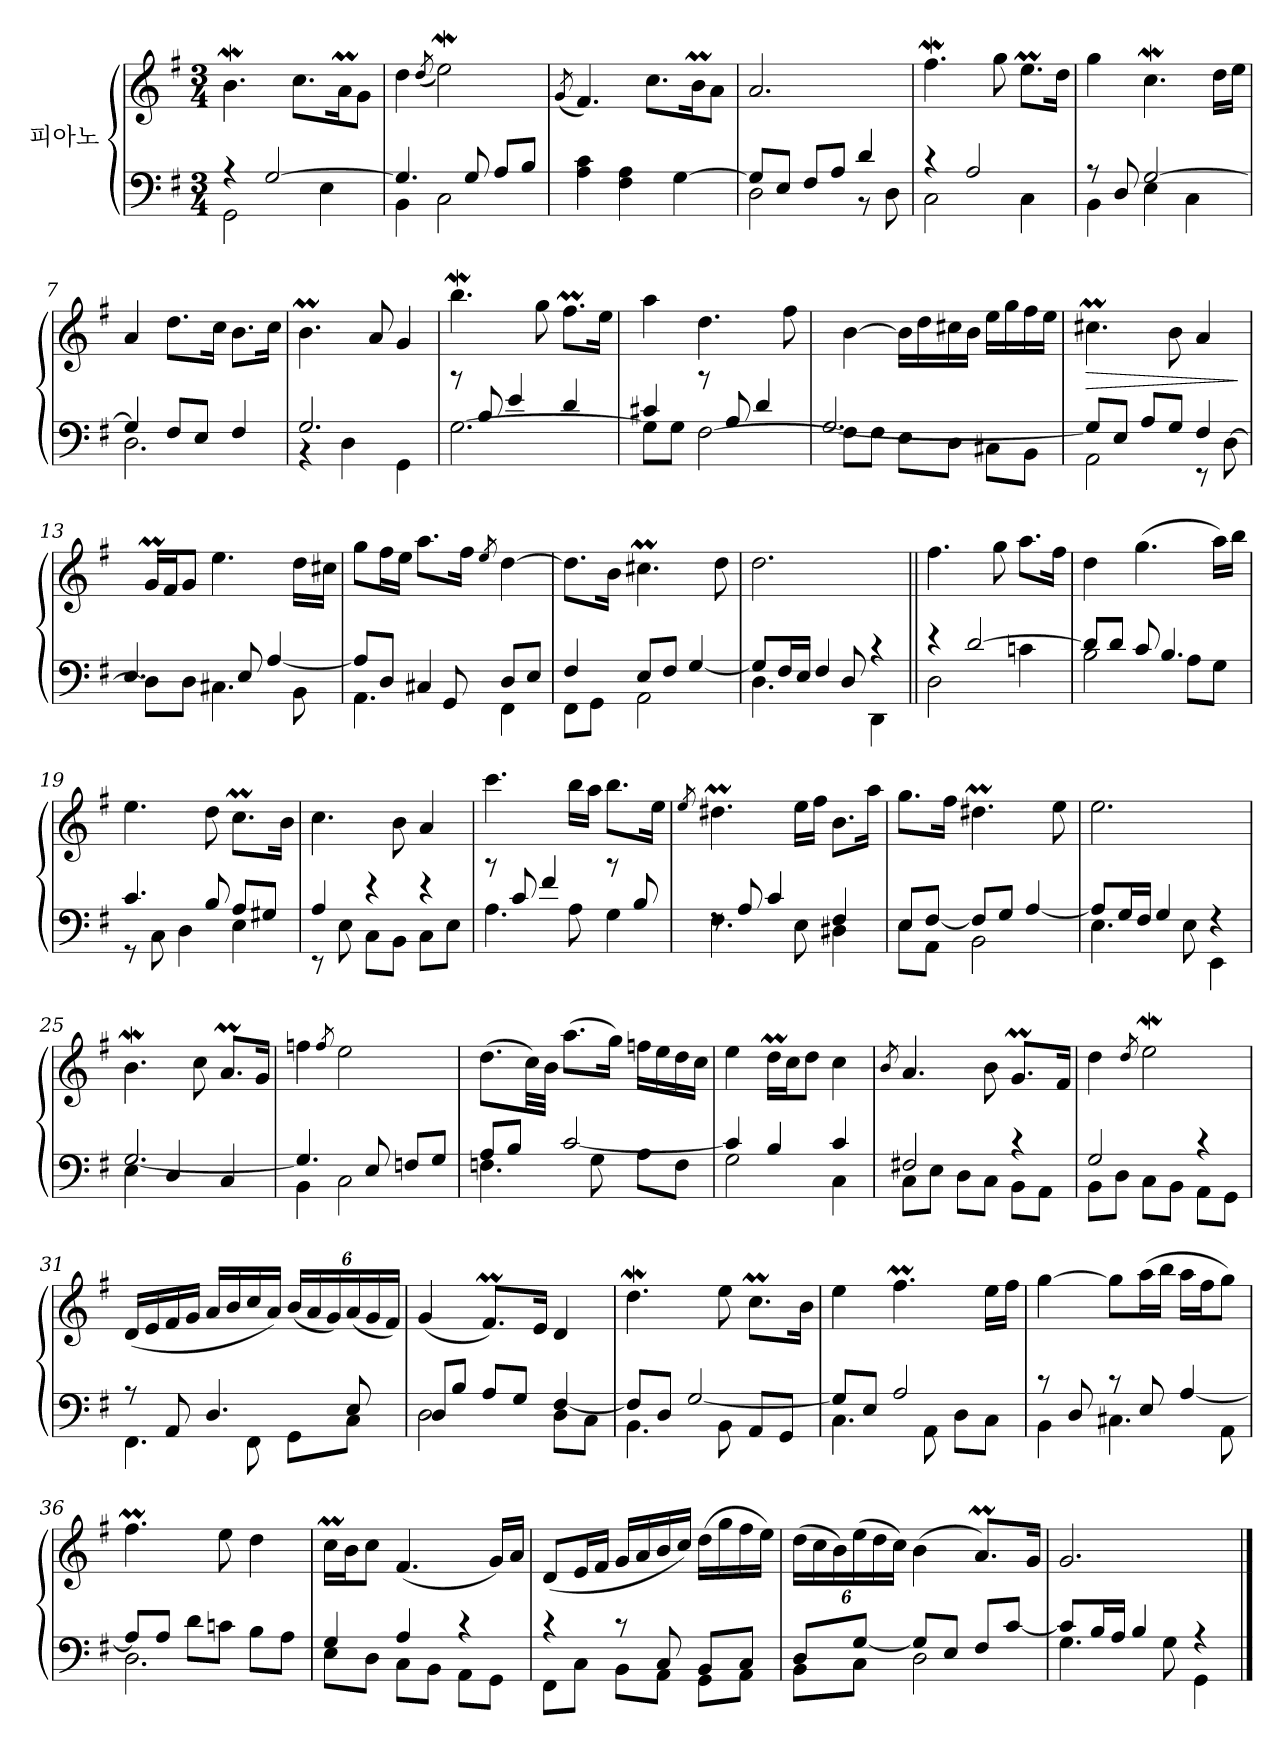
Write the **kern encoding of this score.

**kern	**kern	**dynam
*part1	*part1	*part1
*staff2	*staff1	*staff1/2
*I"피아노	*	*
*clefF4	*clefG2	*
*k[f#]	*k[f#]	*
*M3/4	*M3/4	*
*MM90	*MM90	*
=1	=1	=1
*^	*	*
4r	2GG\	4.bW\	.
[2G/	.	.	.
.	.	8.cc\L	.
.	4E\	.	.
.	.	16aM\K	.
.	.	8g\J	.
=2	=2	=2	=2
4.G/]	4BB\	4dd\	.
.	.	(<8qdd/	.
.	2C\	2eeW\)	.
8G/	.	.	.
8A/L	.	.	.
8B/J	.	.	.
*v	*v	*	*
=3	=3	=3
.	(<8qg/	.
4A\ 4c\	4.f#/)	.
4F#\ 4A\	.	.
.	8.cc\L	.
[4G\	.	.
.	16bm\K	.
.	8a\J	.
=4	=4	=4
*^	*	*
8G/L]	2D\	2.a/	.
8E/J	.	.	.
8F#/L	.	.	.
8A/J	.	.	.
4d/	8r	.	.
.	8D\	.	.
=5	=5	=5	=5
4r	2C\	4.ff#W\	.
2A/	.	.	.
.	.	8gg\	.
.	4C\	8.eeM\L	.
.	.	16dd\Jk	.
=6	=6	=6	=6
8r	4BB\	4gg\	.
8D/	.	.	.
[2G/	4E\	4.ccw\	.
.	4C\	.	.
.	.	16dd\LL	.
.	.	16ee\JJ	.
!!LO:LB:g=z
=7	=7	=7	=7
4G/]	2.D\	4a/	.
8F#/L	.	8.dd\L	.
8E/J	.	.	.
.	.	16cc\Jk	.
4F#/	.	8.b\L	.
.	.	16cc\Jk	.
=8	=8	=8	=8
2.G/	4r	4.bm\	.
.	4D\	.	.
.	.	8a/	.
.	4GG\	4g/	.
=9	=9	=9	=9
[2.G\	8rb	4.bbW\	.
.	8B/	.	.
.	4e/	.	.
.	.	8gg\	.
.	4d/	8.ff#m\L	.
.	.	16ee\Jk	.
=10	=10	=10	=10
8G\L]	4c#X/	4aa\	.
8G\J	.	.	.
[2F#\	8rb	4.dd\	.
.	8A/	.	.
.	4d/	.	.
.	.	8ff#\	.
=11	=11	=11	=11
8F#\L]	[2.G/	[4b\	.
8F#\J	.	.	.
8E\L	.	16b\LL]	.
.	.	16dd\	.
8D\J	.	16cc#X\	.
.	.	16b\JJ	.
8C#X\L	.	16ee\LL	.
.	.	16gg\	.
8BB\J	.	16ff#\	.
.	.	16ee\JJ	.
!!LO:LB:g=z
=12	=12	=12	=12
!	!	!	!LO:HP:b
2AA\	8G/L]	4.cc#Xm\	>
.	8E/J	.	.
.	8A/L	.	.
.	8G/J	8b\	.
8rEE	4F#/	4a/	.
[8D\	.	.	.
*v	*v	*	*
.	.	]
=13	=13	=13
*^	*	*
8D\L]	4.E/	16gM/LL	.
.	.	16f#/J	.
8D\J	.	8g/J	.
4.C#X\	.	4.ee\	.
.	8E/	.	.
.	[4A/	.	.
8BB\	.	16dd\LL	.
.	.	16cc#X\JJ	.
=14	=14	=14	=14
4.AA\	8A/L]	8gg\L	.
.	8D/J	16ff#\L	.
.	.	16ee\JJ	.
.	4C#X/	8.aa\L	.
8GG/	.	.	.
.	.	16ff#\Jk	.
.	.	8qee/	.
4FF#\	8D/L	[4dd\	.
.	8E/J	.	.
=15	=15	=15	=15
8FF#\L	4F#/	8.dd\L]	.
8GG\J	.	.	.
.	.	16b\Jk	.
2AA\	8E/L	4.cc#Xm\	.
.	8F#/J	.	.
.	[4G/	.	.
.	.	8dd\	.
=16	=16	=16	=16
4.D\	8G/L]	2.dd\	.
.	16F#/L	.	.
.	16E/JJ	.	.
.	4F#/	.	.
8D/	.	.	.
4DD\	4rc	.	.
!!LO:LB:g=z
=17||	=17||	=17||	=17||
4r	2D\	4.ff#\	.
[2d/	.	.	.
.	.	8gg\	.
.	4cn\	8.aa\L	.
.	.	16ff#\Jk	.
=18	=18	=18	=18
8d/L]	2B\	4dd\	.
8d/J	.	.	.
8c/	.	(>4.gg\	.
4.B/	.	.	.
.	8A\L	.	.
.	8G\J	16aa\LL)	.
.	.	16bb\JJ	.
=19	=19	=19	=19
8rGG	4.c/	4.ee\	.
8C\	.	.	.
4D\	.	.	.
.	8B/	8dd\	.
4E\	8A/L	8.ccM\L	.
.	8G#X/J	.	.
.	.	16b\Jk	.
=20	=20	=20	=20
8rEE	4A/	4.cc\	.
8E\	.	.	.
8C\L	4re	.	.
8BB\J	.	8b\	.
8C\L	4re	4a/	.
8E\J	.	.	.
=21	=21	=21	=21
4.A\	8rb	4.ccc\	.
.	8c/	.	.
.	4f#/	.	.
8A\	.	16bb\LL	.
.	.	16aa\JJ	.
4G\	8rb	8.bb\L	.
.	8B/	.	.
.	.	16ee\Jk	.
!!LO:LB:g=z
=22	=22	=22	=22
.	.	8qee/	.
8rF	4.F#\	4.dd#Xm\	.
8A/	.	.	.
4c/	.	.	.
.	8E\	16ee\LL	.
.	.	16ff#\JJ	.
4F#/	4D#X\	8.b\L	.
.	.	16aa\Jk	.
=23	=23	=23	=23
8E\L	8E/L	8.gg\L	.
8AA\J	[8F#/J	.	.
.	.	16ff#\Jk	.
2BB\	8F#/L]	4.dd#Xm\	.
.	8G/J	.	.
.	[4A/	.	.
.	.	8ee\	.
=24	=24	=24	=24
4.E\	8A/L]	2.ee\	.
.	16G/L	.	.
.	16F#/JJ	.	.
.	4G/	.	.
8E\	.	.	.
4EE\	4rF	.	.
=25	=25	=25	=25
4E\	[2.G/	4.bW\	.
4D/	.	.	.
.	.	8cc\	.
4C/	.	8.aM/L	.
.	.	16g/Jk	.
=26	=26	=26	=26
4BB\	4.G/]	4ffn\	.
.	.	8qff/	.
2C\	.	2ee\	.
.	8E/	.	.
.	8Fn/L	.	.
.	8G/J	.	.
!!LO:PB:g=z
=27	=27	=27	=27
4.Fn\	8A/L	(>8.dd\L	.
.	8B/J	.	.
.	.	32cc\LL)	.
.	.	32b\JJJ	.
.	[2c/	(>8.aa\L	.
8G\	.	.	.
.	.	16gg\Jk)	.
8A\L	.	16ffn\LL	.
.	.	16ee\	.
8F\J	.	16dd\	.
.	.	16cc\JJ	.
=28	=28	=28	=28
2G\	4c/]	4ee\	.
.	4B/	16ddM\LL	.
.	.	16cc\J	.
.	.	8dd\J	.
4C\	4c/	4cc\	.
=29	=29	=29	=29
.	.	8qb/	.
8C\L	2F#X/	4.a/	.
8E\J	.	.	.
8D\L	.	.	.
8C\J	.	8b\	.
8BB\L	4rc	8.gM/L	.
8AA\J	.	.	.
.	.	16f#/Jk	.
=30	=30	=30	=30
8BB\L	2G/	4dd\	.
8D\J	.	.	.
.	.	8qdd/	.
8C\L	.	2eeW\	.
8BB\J	.	.	.
8AA\L	4rc	.	.
8GG\J	.	.	.
=31	=31	=31	=31
4.FF#\	8rA	(<16d/LL	.
.	.	16e/	.
.	8AA/	16f#/	.
.	.	16g/JJ	.
.	4.D/	16a/LL	.
.	.	16b/	.
8FF#\	.	16cc/	.
.	.	16a/JJ)	.
*	*	*Xbrackettup	*
8GG\L	.	(<24b/LL	.
.	.	24a/	.
.	.	24g/)	.
8C\J	8E/	(<24a/	.
.	.	24g/	.
.	.	24f#/JJ)	.
!!LO:LB:g=z
=32	=32	=32	=32
2D\	8D/L	(<4g/	.
.	8B/J	.	.
.	8A/L	8.f#m/L)	.
.	8G/J	.	.
.	.	16e/Jk	.
8D\L	[4F#/	4d/	.
8C\J	.	.	.
=33	=33	=33	=33
4.BB\	8F#/L]	4.ddW\	.
.	8D/J	.	.
.	[2G/	.	.
8BB\	.	8ee\	.
8AA/L	.	8.ccM\L	.
8GG/J	.	.	.
.	.	16b\Jk	.
=34	=34	=34	=34
4.C\	8G/L]	4ee\	.
.	8E/J	.	.
.	2A/	4.ff#m\	.
8AA\	.	.	.
8D\L	.	.	.
8C\J	.	16ee\LL	.
.	.	16ff#\JJ	.
=35	=35	=35	=35
4BB\	8rc	[4gg\	.
.	8D/	.	.
4.C#X\	8rc	8gg\L]	.
.	8E/	(>16aa\L	.
.	.	16bb\JJ	.
.	[4A/	16aa\LL	.
.	.	16ff#\J	.
8AA\	.	8gg\J)	.
=36	=36	=36	=36
2.D\	8A/L]	4.ff#m\	.
.	8A/J	.	.
.	8d\L	.	.
.	8cn\J	8ee\	.
.	8B\L	4dd\	.
.	8A\J	.	.
!!LO:LB:g=z
=37	=37	=37	=37
8E\L	4G/	16ccM\LL	.
.	.	16b\J	.
8D\J	.	8cc\J	.
8C\L	4A/	(<4.f#/	.
8BB\J	.	.	.
8AA\L	4rc	.	.
8GG\J	.	16g/LL)	.
.	.	16a/JJ	.
=38	=38	=38	=38
8FF#\L	4rc	(<8d/L	.
8C\J	.	16e/L	.
.	.	16f#/JJ	.
8BB\L	8rc	16g/LL	.
.	.	16a/	.
8AA\J	8C/	16b/	.
.	.	16cc/JJ)	.
8GG\L	8BB/L	(>16dd\LL	.
.	.	16gg\	.
8AA\J	8C/J	16ff#\	.
.	.	16ee\JJ)	.
=39	=39	=39	=39
8BB\L	8D/L	(>24dd\LL	.
.	.	24cc\	.
.	.	24b\)	.
8C\J	[8G/J	(>24ee\	.
.	.	24dd\	.
.	.	24cc\JJ)	.
2D\	8G/L]	(>4b\	.
.	8E/J	.	.
.	8F#/L	8.aM/L)	.
.	[8c/J	.	.
.	.	16g/Jk	.
=40	=40	=40	=40
4.G\	8c/L]	2.g/	.
.	16B/L	.	.
.	16A/JJ	.	.
.	4B/	.	.
8G\	.	.	.
4GG\	4rA	.	.
*v	*v	*	*
==	==	==
*-	*-	*-
